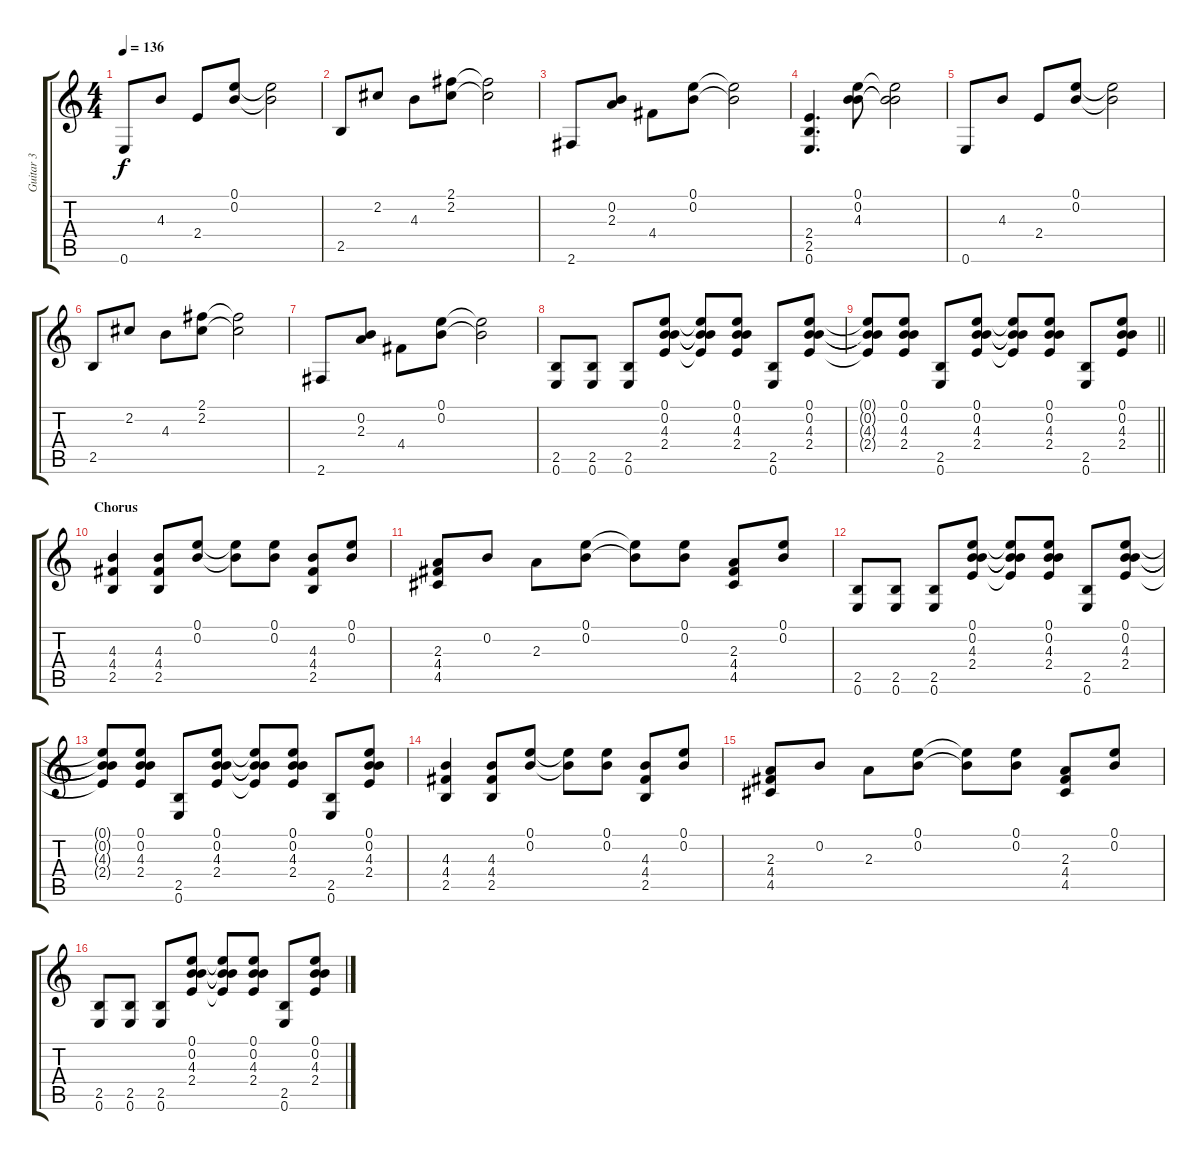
\track ("Guitar 3" "Guitar 3") {instrument distortionguitar}
\staff {score tabs}
\tuning (E4 B3 G3 D3 A2 E2) {hide}
\ts (4 4)
\tempo 136
\clef g2
\ks c
0.6.8{dy f} 4.3.8 2.4.8 (0.1 0.2).8 (0.1{t} 0.2{t}).2 |
2.5.8 2.2.8 4.3.8 (2.1 2.2).8 (2.1{t} 2.2{t}).2 |
2.6.8 (0.2 2.3).8 4.4.8 (0.1 0.2).8 (0.1{t} 0.2{t}).2 |
(2.4 2.5 0.6).4{d} (0.1 0.2 4.3).8 (0.1{t} 0.2{t} 4.3{t}).2 |
0.6.8 4.3.8 2.4.8 (0.1 0.2).8 (0.1{t} 0.2{t}).2 |
2.5.8 2.2.8 4.3.8 (2.1 2.2).8 (2.1{t} 2.2{t}).2 |
2.6.8 (0.2 2.3).8 4.4.8 (0.1 0.2).8 (0.1{t} 0.2{t}).2 |
(2.5 0.6).8 (2.5 0.6).8 (2.5 0.6).8 (0.1 0.2 4.3 2.4).8 (0.1{t} 0.2{t} 4.3{t} 2.4{t}).8 (0.1 0.2 4.3 2.4).8 (2.5 0.6).8 (0.1 0.2 4.3 2.4).8 |
\barLineRight lightlight
(0.1{t} 0.2{t} 4.3{t} 2.4{t}).8 (0.1 0.2 4.3 2.4).8 (2.5 0.6).8 (0.1 0.2 4.3 2.4).8 (0.1{t} 0.2{t} 4.3{t} 2.4{t}).8 (0.1 0.2 4.3 2.4).8 (2.5 0.6).8 (0.1 0.2 4.3 2.4).8 |
\section ("" "Chorus")
(4.3 4.4 2.5).4 (4.3 4.4 2.5).8 (0.1 0.2).8 (0.1{t} 0.2{t}).8 (0.1 0.2).8 (4.3 4.4 2.5).8 (0.1 0.2).8 |
(2.3 4.4 4.5).8 0.2.8 2.3.8 (0.1 0.2).8 (0.1{t} 0.2{t}).8 (0.1 0.2).8 (2.3 4.4 4.5).8 (0.1 0.2).8 |
(2.5 0.6).8 (2.5 0.6).8 (2.5 0.6).8 (0.1 0.2 4.3 2.4).8 (0.1{t} 0.2{t} 4.3{t} 2.4{t}).8 (0.1 0.2 4.3 2.4).8 (2.5 0.6).8 (0.1 0.2 4.3 2.4).8 |
(0.1{t} 0.2{t} 4.3{t} 2.4{t}).8 (0.1 0.2 4.3 2.4).8 (2.5 0.6).8 (0.1 0.2 4.3 2.4).8 (0.1{t} 0.2{t} 4.3{t} 2.4{t}).8 (0.1 0.2 4.3 2.4).8 (2.5 0.6).8 (0.1 0.2 4.3 2.4).8 |
(4.3 4.4 2.5).4 (4.3 4.4 2.5).8 (0.1 0.2).8 (0.1{t} 0.2{t}).8 (0.1 0.2).8 (4.3 4.4 2.5).8 (0.1 0.2).8 |
(2.3 4.4 4.5).8 0.2.8 2.3.8 (0.1 0.2).8 (0.1{t} 0.2{t}).8 (0.1 0.2).8 (2.3 4.4 4.5).8 (0.1 0.2).8 |
(2.5 0.6).8 (2.5 0.6).8 (2.5 0.6).8 (0.1 0.2 4.3 2.4).8 (0.1{t} 0.2{t} 4.3{t} 2.4{t}).8 (0.1 0.2 4.3 2.4).8 (2.5 0.6).8 (0.1 0.2 4.3 2.4).8
